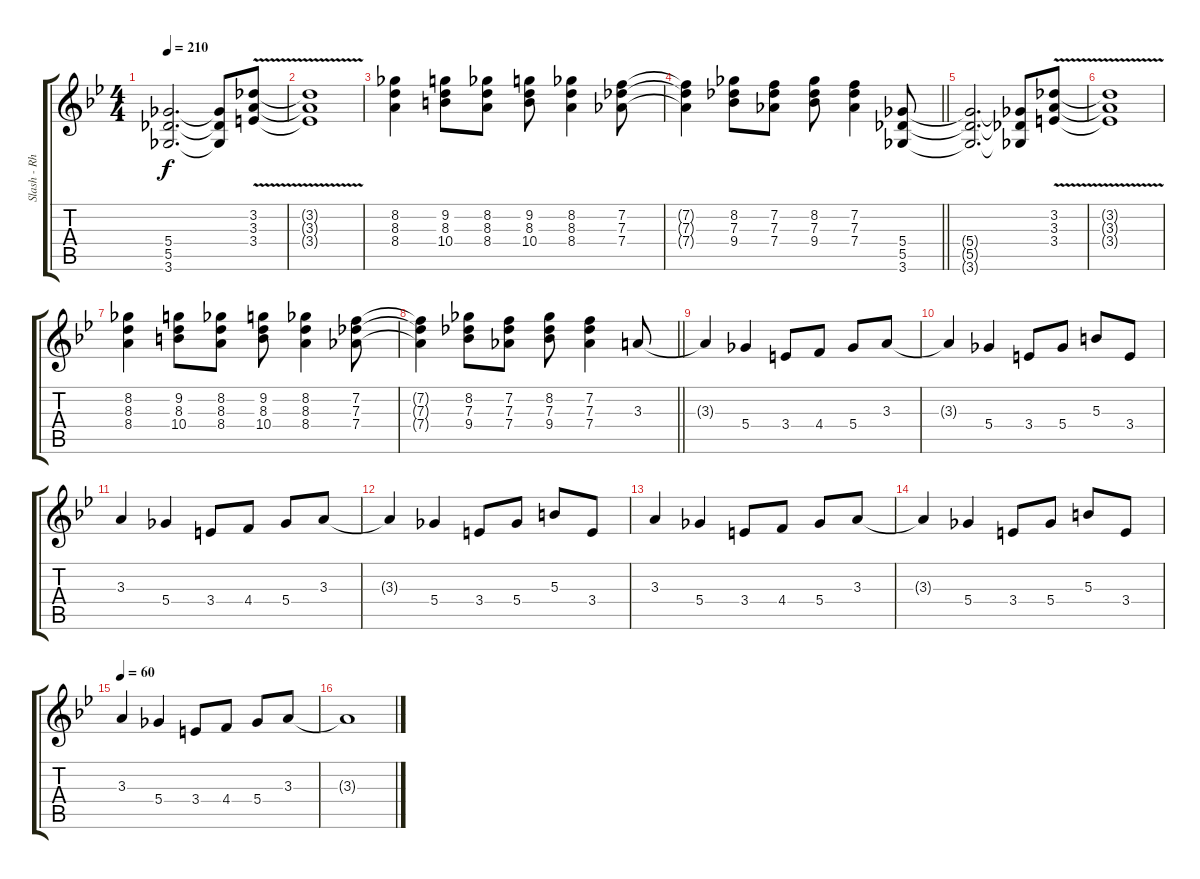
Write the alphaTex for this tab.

\track ("Slash - Rhytm Guitar" "Slash - Rh") {instrument distortionguitar}
\staff {score tabs}
\tuning (Eb4 Bb3 Gb3 Db3 Ab2 Eb2) {hide}
\ts (4 4)
\tempo 210
\clef g2
\ks bb
(5.4{t} 5.5{t} 3.6{t}).2{d dy f} (5.4{t} 5.5{t} 3.6{t}).8 (3.2{v} 3.3{v} 3.4{v}).8 |
(3.2{t} 3.3{t} 3.4{t}).1 |
(8.2 8.3 8.4).4 (9.2 8.3 10.4).8 (8.2 8.3 8.4).8 (9.2 8.3 10.4).8 (8.2 8.3 8.4).4 (7.2 7.3 7.4).8 |
\barLineRight lightlight
(7.2{t} 7.3{t} 7.4{t}).4 (8.2 7.3 9.4).8 (7.2 7.3 7.4).8 (8.2 7.3 9.4).8 (7.2 7.3 7.4).4 (5.4 5.5 3.6).8 |
(5.4{t} 5.5{t} 3.6{t}).2{d} (5.4{t} 5.5{t} 3.6{t}).8 (3.2{v} 3.3{v} 3.4{v}).8 |
(3.2{t} 3.3{t} 3.4{t}).1 |
(8.2 8.3 8.4).4 (9.2 8.3 10.4).8 (8.2 8.3 8.4).8 (9.2 8.3 10.4).8 (8.2 8.3 8.4).4 (7.2 7.3 7.4).8 |
\barLineRight lightlight
(7.2{t} 7.3{t} 7.4{t}).4 (8.2 7.3 9.4).8 (7.2 7.3 7.4).8 (8.2 7.3 9.4).8 (7.2 7.3 7.4).4 3.3.8 |
3.3{t}.4 5.4.4 3.4.8 4.4.8 5.4.8 3.3.8 |
3.3{t}.4 5.4.4 3.4.8 5.4.8 5.3.8 3.4.8 |
3.3.4 5.4.4 3.4.8 4.4.8 5.4.8 3.3.8 |
3.3{t}.4 5.4.4 3.4.8 5.4.8 5.3.8 3.4.8 |
3.3.4 5.4.4 3.4.8 4.4.8 5.4.8 3.3.8 |
3.3{t}.4 5.4.4 3.4.8 5.4.8 5.3.8 3.4.8 |
\tempo 60
3.3.4 5.4.4 3.4.8 4.4.8 5.4.8 3.3.8 |
3.3{t}.1
